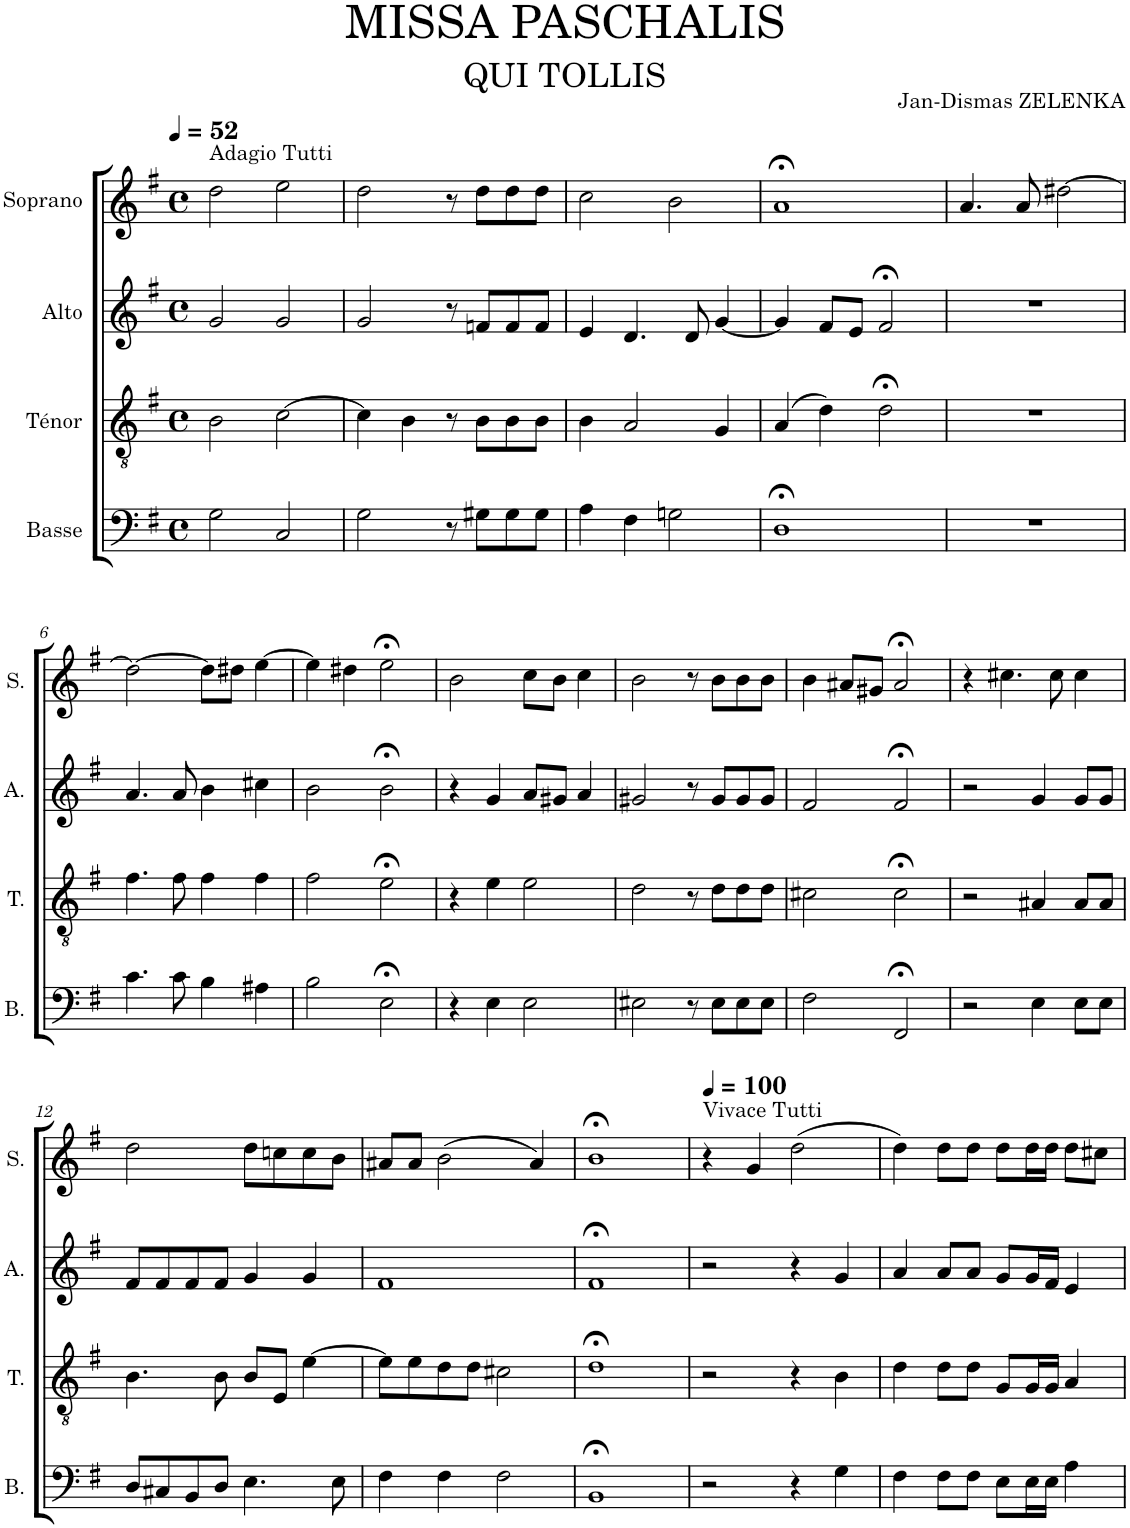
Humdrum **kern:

**kern	**kern	**kern	**kern
*part4	*part3	*part2	*part1
*staff4	*staff3	*staff2	*staff1
*I"Basse	*I"Ténor	*I"Alto	*I"Soprano
*I'B.	*I'T.	*I'A.	*I'S.
*clefF4	*clefGv2	*clefG2	*clefG2
*k[f#]	*k[f#]	*k[f#]	*k[f#]
*M4/4	*M4/4	*M4/4	*M4/4
*met(c)	*met(c)	*met(c)	*met(c)
*MM52	*MM52	*MM52	*MM52
=1	=1	=1	=1
!	!	!	!LO:TX:a:t=Adagio Tutti
2G\	2B\	2g/	2dd\
2C/	[2c\	2g/	2ee\
=2	=2	=2	=2
2G\	4c\]	2g/	2dd\
.	4B\	.	.
8r	8r	8r	8r
8G#X\L	8B\L	8fn/L	8dd\L
8G#\	8B\	8f/	8dd\
8G#\J	8B\J	8f/J	8dd\J
=3	=3	=3	=3
4A\	4B\	4e/	2cc\
4F#\	2A/	4.d/	.
2Gn\	.	.	2b\
.	.	8d/	.
.	4G/	[4g/	.
=4	=4	=4	=4
1D;<	(4A/	4g/]	1a;<
.	4d\)	8f#/L	.
.	.	8e/J	.
.	2d;<\	2f#;</	.
=5	=5	=5	=5
1r	1r	1r	4.a/
.	.	.	8a/
.	.	.	[2dd#X\
!!LO:LB:g=z
=6	=6	=6	=6
4.c\	4.f#\	4.a/	2dd#\_
8c\	8f#\	8a/	.
4B\	4f#\	4b\	8dd#\L]
.	.	.	8dd#X\J
4A#X\	4f#\	4cc#X\	[4ee\
=7	=7	=7	=7
2B\	2f#\	2b\	4ee\]
.	.	.	4dd#X\
2E;<\	2e;<\	2b;<\	2ee;<\
=8	=8	=8	=8
4r	4r	4r	2b\
4E\	4e\	4g/	.
2E\	2e\	8a/L	8cc\L
.	.	8g#X/J	8b\J
.	.	4a/	4cc\
=9	=9	=9	=9
2E#X\	2d\	2g#X/	2b\
8r	8r	8r	8r
8E#\L	8d\L	8g#/L	8b\L
8E#\	8d\	8g#/	8b\
8E#\J	8d\J	8g#/J	8b\J
=10	=10	=10	=10
2F#\	2c#X\	2f#/	4b\
.	.	.	8a#X/L
.	.	.	8g#X/J
2FF#;</	2c#;<\	2f#;</	2a#;</
=11	=11	=11	=11
2r	2r	2r	4r
.	.	.	4.cc#X\
4E\	4A#X/	4g/	.
.	.	.	8cc#\
8E\L	8A#/L	8g/L	4cc#\
8E\J	8A#/J	8g/J	.
!!LO:LB:g=z
=12	=12	=12	=12
8D/L	4.B\	8f#/L	2dd\
8C#X/	.	8f#/	.
8BB/	.	8f#/	.
8D/J	8B\	8f#/J	.
4.E\	8B/L	4g/	8dd\L
.	8E/J	.	8ccn\
.	[4e\	4g/	8cc\
8E\	.	.	8b\J
=13	=13	=13	=13
4F#\	8e\L]	1f#	8a#X/L
.	8e\	.	8a#/J
4F#\	8d\	.	(2b\
.	8d\J	.	.
2F#\	2c#X\	.	.
.	.	.	4a#/)
=14	=14	=14	=14
1BB;<	1d;<	1f#;<	1b;<
=15	=15	=15	=15
*	*	*	*MM100
!	!	!	!LO:TX:a:t=Vivace Tutti
2r	2r	2r	4r
.	.	.	4g/
4r	4r	4r	(2dd\
4G\	4B\	4g/	.
=16	=16	=16	=16
4F#\	4d\	4a/	4dd\)
8F#\L	8d\L	8a/L	8dd\L
8F#\J	8d\J	8a/J	8dd\J
8E\L	8G/L	8g/L	8dd\L
16E\L	16G/L	16g/L	16dd\L
16E\JJ	16G/JJ	16f#/JJ	16dd\JJ
4A\	4A/	4e/	8dd\L
.	.	.	8cc#X\J
=	=	=	=
*-	*-	*-	*-
